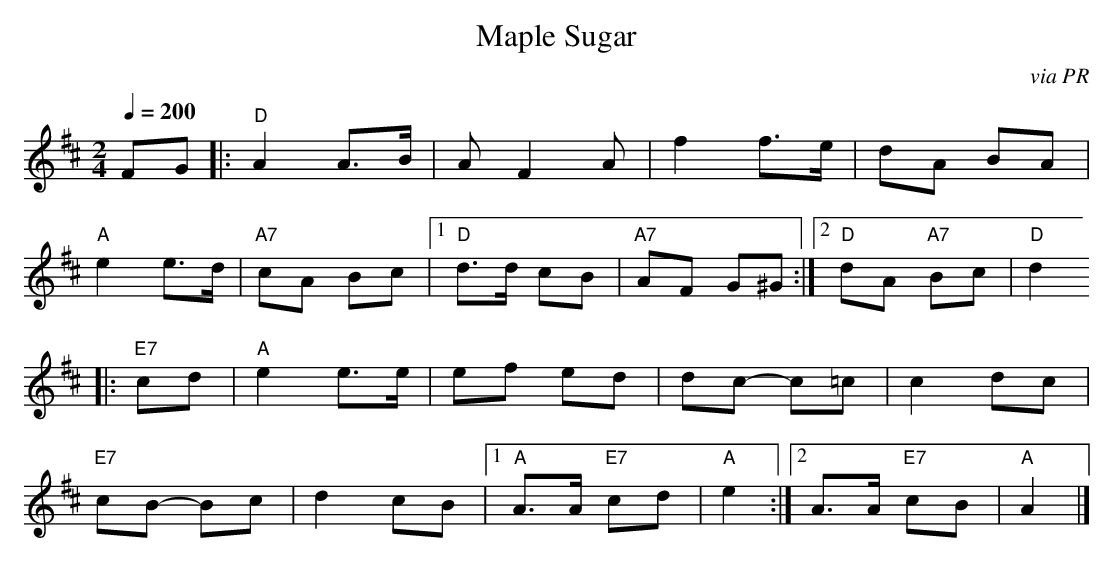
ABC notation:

X:1
T:Maple Sugar
C:via PR
M:2/4
L:1/16
Q:1/4=200
K:D
F2G2|:"D"A4 A3B|A2F4A2|f4 f3e|d2A2 B2A2|
"A"e4 e3d|"A7"c2A2 B2c2|1 "D"d3d c2B2|"A7"A2F2 G2^G2:|2 "D"d2A2 "A7"B2c2|"D"d4
|:"E7"c2d2|"A"e4 e3e|e2f2 e2d2|d2c2 -c2=c2|c4 d2c2|
"E7"c2B2 -B2c2|d4 c2B2|1 "A"A3A "E7"c2d2|"A"e4:|2 A3A "E7"c2B2|"A"A4|]
